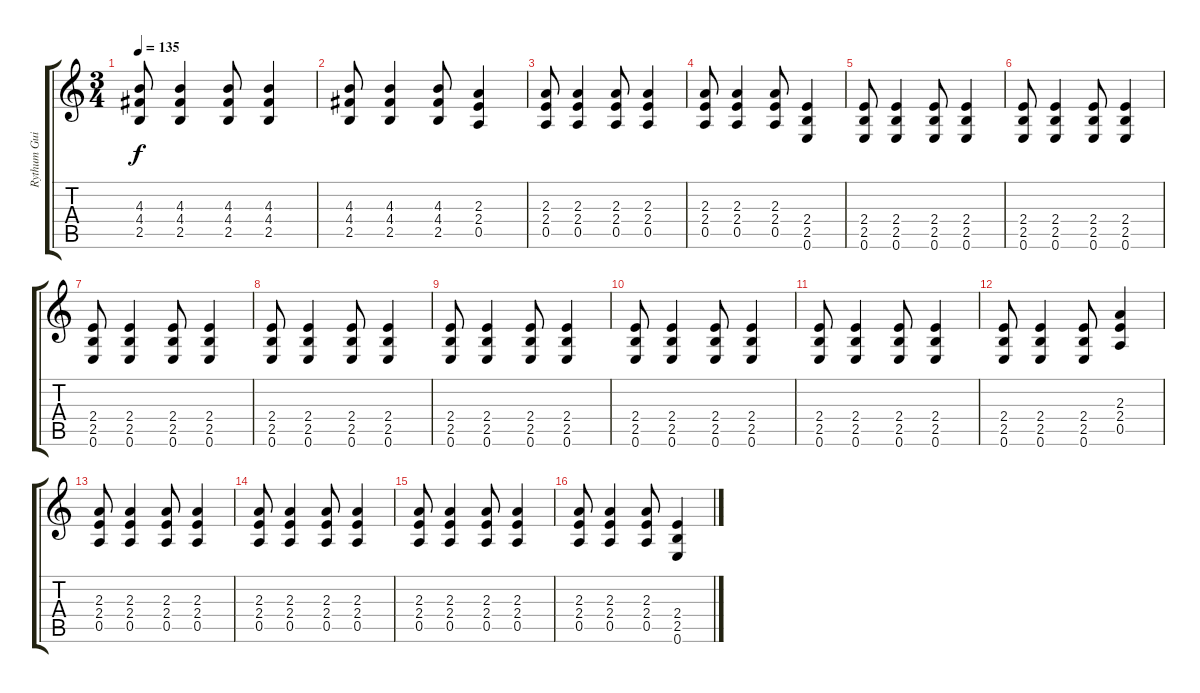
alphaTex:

\track ("Rythum Guitar" "Rythum Gui") {instrument distortionguitar}
\staff {score tabs}
\tuning (E4 B3 G3 D3 A2 E2) {hide}
\ts (3 4)
\tempo 135
\clef g2
\ks c
(4.3 4.4 2.5).8{dy f} (4.3 4.4 2.5).4 (4.3 4.4 2.5).8 (4.3 4.4 2.5).4 |
(4.3 4.4 2.5).8 (4.3 4.4 2.5).4 (4.3 4.4 2.5).8 (2.3 2.4 0.5).4 |
(2.3 2.4 0.5).8 (2.3 2.4 0.5).4 (2.3 2.4 0.5).8 (2.3 2.4 0.5).4 |
(2.3 2.4 0.5).8 (2.3 2.4 0.5).4 (2.3 2.4 0.5).8 (2.4 2.5 0.6).4 |
(2.4 2.5 0.6).8 (2.4 2.5 0.6).4 (2.4 2.5 0.6).8 (2.4 2.5 0.6).4 |
(2.4 2.5 0.6).8 (2.4 2.5 0.6).4 (2.4 2.5 0.6).8 (2.4 2.5 0.6).4 |
(2.4 2.5 0.6).8 (2.4 2.5 0.6).4 (2.4 2.5 0.6).8 (2.4 2.5 0.6).4 |
(2.4 2.5 0.6).8 (2.4 2.5 0.6).4 (2.4 2.5 0.6).8 (2.4 2.5 0.6).4 |
(2.4 2.5 0.6).8 (2.4 2.5 0.6).4 (2.4 2.5 0.6).8 (2.4 2.5 0.6).4 |
(2.4 2.5 0.6).8 (2.4 2.5 0.6).4 (2.4 2.5 0.6).8 (2.4 2.5 0.6).4 |
(2.4 2.5 0.6).8 (2.4 2.5 0.6).4 (2.4 2.5 0.6).8 (2.4 2.5 0.6).4 |
(2.4 2.5 0.6).8 (2.4 2.5 0.6).4 (2.4 2.5 0.6).8 (2.3 2.4 0.5).4 |
(2.3 2.4 0.5).8 (2.3 2.4 0.5).4 (2.3 2.4 0.5).8 (2.3 2.4 0.5).4 |
(2.3 2.4 0.5).8 (2.3 2.4 0.5).4 (2.3 2.4 0.5).8 (2.3 2.4 0.5).4 |
(2.3 2.4 0.5).8 (2.3 2.4 0.5).4 (2.3 2.4 0.5).8 (2.3 2.4 0.5).4 |
(2.3 2.4 0.5).8 (2.3 2.4 0.5).4 (2.3 2.4 0.5).8 (2.4 2.5 0.6).4
